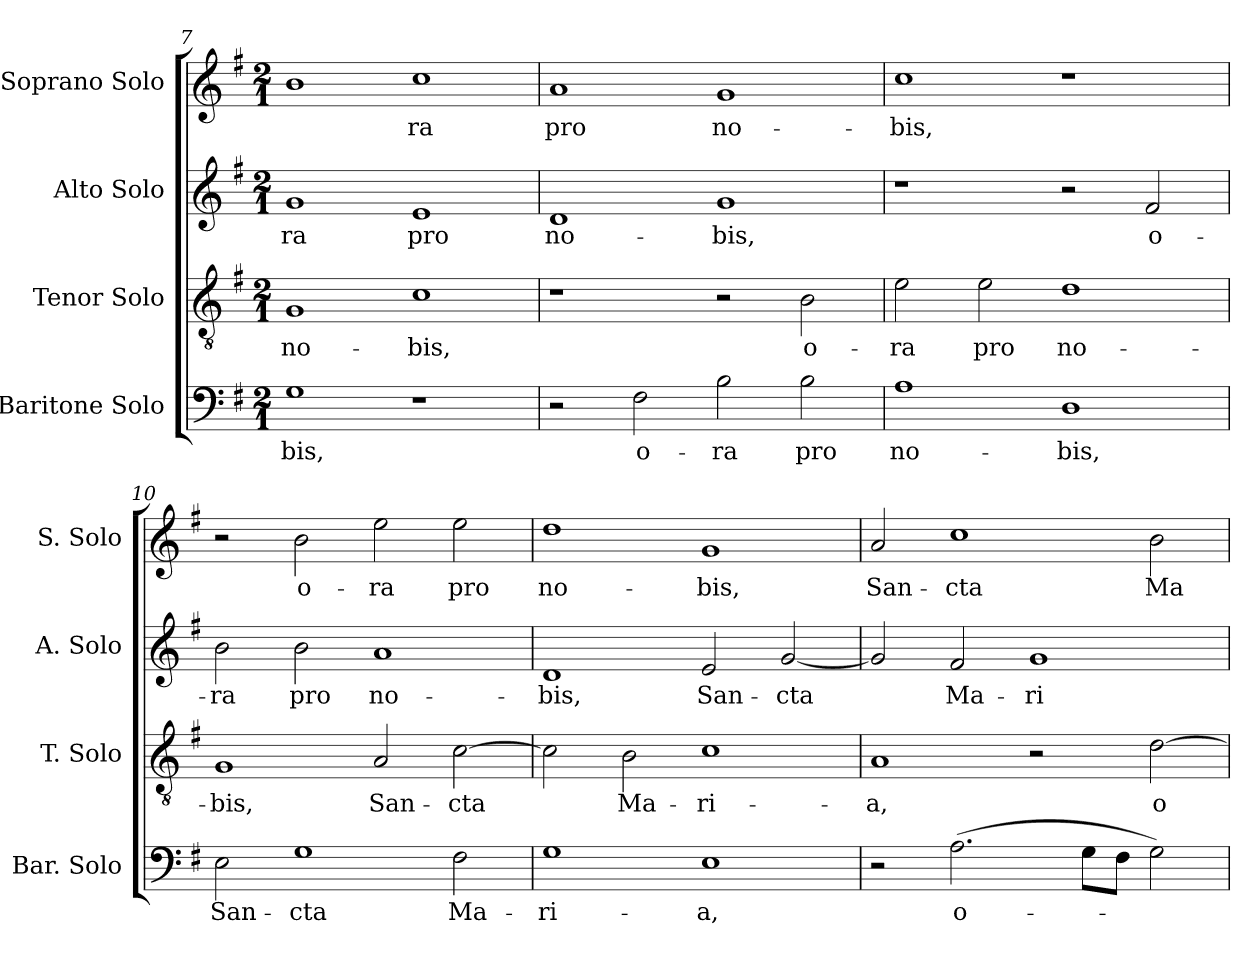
**kern	**text	**kern	**text	**kern	**text	**kern	**text
*part4	*part4	*part3	*part3	*part2	*part2	*part1	*part1
*staff4	*staff4	*staff3	*staff3	*staff2	*staff2	*staff1	*staff1
*I"Baritone Solo	*	*I"Tenor Solo	*	*I"Alto Solo	*	*I"Soprano Solo	*
*I'Bar. Solo	*	*I'T. Solo	*	*I'A. Solo	*	*I'S. Solo	*
*clefF4	*	*clefGv2	*	*clefG2	*	*clefG2	*
*	*	*ITrd7c12	*	*	*	*	*
*k[f#]	*	*k[f#]	*	*k[f#]	*	*k[f#]	*
*G:	*	*G:	*	*G:	*	*G:	*
*M2/1	*	*M2/1	*	*M2/1	*	*M2/1	*
=7	=7	=7	=7	=7	=7	=7	=7
!	!LO:LY:b:color=#000000	!	!	!	!	!	!
!	!	!	!LO:LY:b:color=#000000	!	!	!	!
!	!	!	!	!	!LO:LY:b:color=#000000	!	!
1Gi	-bis,	1GGi	no-	1gi	-ra	1bi	.
!	!	!	!LO:LY:b:color=#000000	!	!	!	!
!	!	!	!	!	!LO:LY:b:color=#000000	!	!
!	!	!	!	!	!	!	!LO:LY:b:color=#000000
1r	.	1Ci	-bis,	1ei	pro	1cci	-ra
=8	=8	=8	=8	=8	=8	=8	=8
!	!	!	!	!	!LO:LY:b:color=#000000	!	!
!	!	!	!	!	!	!	!LO:LY:b:color=#000000
2r	.	1r	.	1di	no-	1ai	pro
!	!LO:LY:b:color=#000000	!	!	!	!	!	!
2F#i\	o-	.	.	.	.	.	.
!	!LO:LY:b:color=#000000	!	!	!	!	!	!
!	!	!	!	!	!LO:LY:b:color=#000000	!	!
!	!	!	!	!	!	!	!LO:LY:b:color=#000000
2Bi\	-ra	2r	.	1gi	-bis,	1gi	no-
!	!LO:LY:b:color=#000000	!	!	!	!	!	!
!	!	!	!LO:LY:b:color=#000000	!	!	!	!
2Bi\	pro	2BBi\	o-	.	.	.	.
!!LO:LB:g=z
=9	=9	=9	=9	=9	=9	=9	=9
!	!LO:LY:b:color=#000000	!	!	!	!	!	!
!	!	!	!LO:LY:b:color=#000000	!	!	!	!
!	!	!	!	!	!	!	!LO:LY:b:color=#000000
1Ai	no-	2Ei\	-ra	1r	.	1cci	-bis,
!	!	!	!LO:LY:b:color=#000000	!	!	!	!
.	.	2Ei\	pro	.	.	.	.
!	!LO:LY:b:color=#000000	!	!	!	!	!	!
!	!	!	!LO:LY:b:color=#000000	!	!	!	!
1Di	-bis,	1Di	no-	2r	.	1r	.
!	!	!	!	!	!LO:LY:b:color=#000000	!	!
.	.	.	.	2f#i/	o-	.	.
=10	=10	=10	=10	=10	=10	=10	=10
!	!LO:LY:b:color=#000000	!	!	!	!	!	!
!	!	!	!LO:LY:b:color=#000000	!	!	!	!
!	!	!	!	!	!LO:LY:b:color=#000000	!	!
2Ei\	San-	1GGi	-bis,	2bi\	-ra	2r	.
!	!LO:LY:b:color=#000000	!	!	!	!	!	!
!	!	!	!	!	!LO:LY:b:color=#000000	!	!
!	!	!	!	!	!	!	!LO:LY:b:color=#000000
1Gi	-cta	.	.	2bi\	pro	2bi\	o-
!	!	!	!LO:LY:b:color=#000000	!	!	!	!
!	!	!	!	!	!LO:LY:b:color=#000000	!	!
!	!	!	!	!	!	!	!LO:LY:b:color=#000000
.	.	2AAi/	San-	1ai	no-	2eei\	-ra
!	!LO:LY:b:color=#000000	!	!	!	!	!	!
!	!	!	!LO:LY:b:color=#000000	!	!	!	!
!	!	!	!	!	!	!	!LO:LY:b:color=#000000
2F#i\	Ma-	[2Ci\	-cta	.	.	2eei\	pro
=11	=11	=11	=11	=11	=11	=11	=11
!	!LO:LY:b:color=#000000	!	!	!	!	!	!
!	!	!	!	!	!LO:LY:b:color=#000000	!	!
!	!	!	!	!	!	!	!LO:LY:b:color=#000000
1Gi	-ri-	2Ci\]	.	1di	-bis,	1ddi	no-
!	!	!	!LO:LY:b:color=#000000	!	!	!	!
.	.	2BBi\	Ma-	.	.	.	.
!	!LO:LY:b:color=#000000	!	!	!	!	!	!
!	!	!	!LO:LY:b:color=#000000	!	!	!	!
!	!	!	!	!	!LO:LY:b:color=#000000	!	!
!	!	!	!	!	!	!	!LO:LY:b:color=#000000
1Ei	-a,	1Ci	-ri-	2ei/	San-	1gi	-bis,
!	!	!	!	!	!LO:LY:b:color=#000000	!	!
.	.	.	.	[2gi/	-cta	.	.
=12	=12	=12	=12	=12	=12	=12	=12
!	!	!	!LO:LY:b:color=#000000	!	!	!	!
!	!	!	!	!	!	!	!LO:LY:b:color=#000000
2r	.	1AAi	-a,	2gi/]	.	2ai/	San-
!	!LO:LY:b:color=#000000	!	!	!	!	!	!
!	!	!	!	!	!LO:LY:b:color=#000000	!	!
!	!	!	!	!	!	!	!LO:LY:b:color=#000000
(2.Ai\	o-	.	.	2f#i/	Ma-	1cci	-cta
!	!	!	!	!	!LO:LY:b:color=#000000	!	!
.	.	2r	.	1gi	-ri-	.	.
8Gi\L	.	.	.	.	.	.	.
8F#i\J	.	.	.	.	.	.	.
!	!	!	!LO:LY:b:color=#000000	!	!	!	!
!	!	!	!	!	!	!	!LO:LY:b:color=#000000
2Gi\)	.	[2Di\	o-	.	.	2bi\	Ma-
=	=	=	=	=	=	=	=
*-	*-	*-	*-	*-	*-	*-	*-
